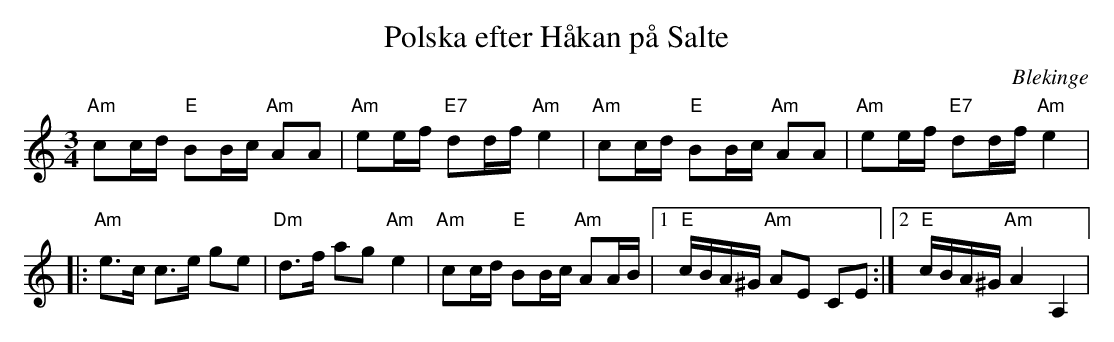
X:1
T:Polska efter Håkan på Salte
O:Blekinge
M:3/4
L:1/16
K:Am
"Am"c2cd "E"B2Bc "Am"A2A2 | "Am"e2ef "E7"d2df "Am"e4 | "Am"c2cd "E"B2Bc "Am"A2A2 | "Am"e2ef "E7"d2df "Am"e4 |
|: "Am"e3c c3e g2e2 | "Dm"d3f a2g2 "Am"e4 | "Am"c2cd "E"B2Bc "Am"A2AB |[1 "E"cBA^G "Am"A2E2 C2E2 :|[2 "E"cBA^G "Am"A4 A,4 |
